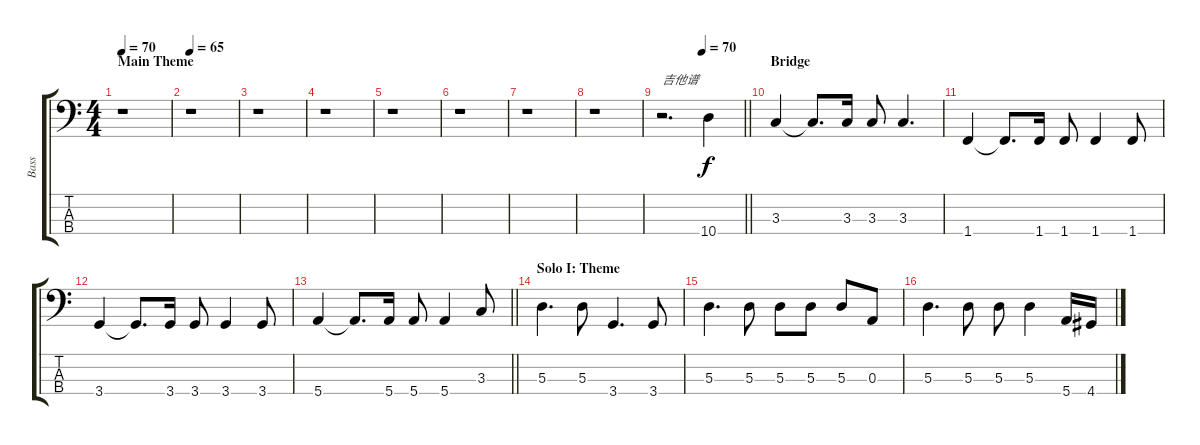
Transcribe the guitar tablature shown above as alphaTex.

\track ("Bass" "Bass") {instrument electricbassfinger}
\staff {score tabs}
\tuning (G2 D2 A1 E1) {hide}
\ts (4 4)
\section ("" "Main Theme")
\tempo 70
\tempo 60
\tempo 70
\clef f4
\ks c
r.1{dy f instrument electricbassfinger} |
\tempo 65
r.1 |
r.1 |
r.1 |
r.1 |
r.1 |
r.1 |
r.1 |
\tempo (70 0.5)
\barLineRight lightlight
r.2{d txt "吉他谱"} 10.4.4 |
\section ("" "Bridge")
3.3.4 3.3{t}.8{d} 3.3.16 3.3.8 3.3.4{d} |
1.4.4 1.4{t}.8{d} 1.4.16 1.4.8 1.4.4 1.4.8 |
3.4.4 3.4{t}.8{d} 3.4.16 3.4.8 3.4.4 3.4.8 |
\barLineRight lightlight
5.4.4 5.4{t}.8{d} 5.4.16 5.4.8 5.4.4 3.3.8 |
\section ("" "Solo I: Theme")
5.3.4{d} 5.3.8 3.4.4{d} 3.4.8 |
5.3.4{d} 5.3.8 5.3.8 5.3.8 5.3.8 0.3.8 |
5.3.4{d} 5.3.8 5.3.8 5.3.4 5.4.16 4.4.16
